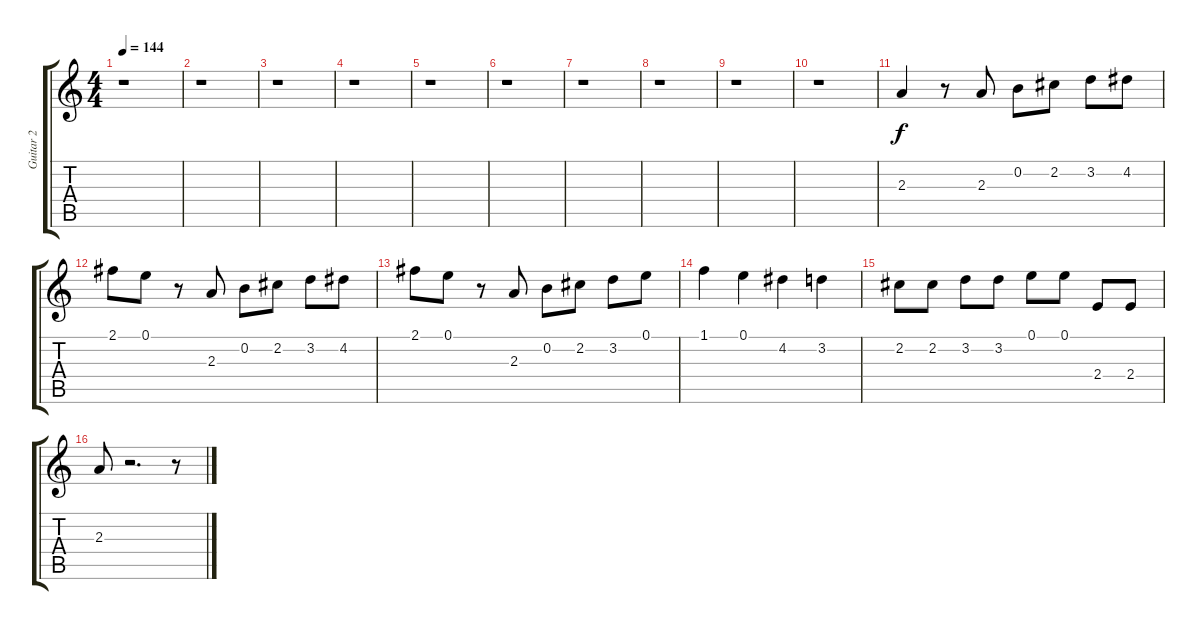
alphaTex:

\track ("Guitar 2" "Guitar 2") {instrument acousticguitarnylon}
\staff {score tabs}
\tuning (E4 B3 G3 D3 A2 E2) {hide}
\ts (4 4)
\tempo 144
\clef g2
\ks c
r.1{dy f} |
r.1 |
r.1 |
r.1 |
r.1 |
r.1 |
r.1 |
r.1 |
r.1 |
r.1 |
2.3.4 r.8 2.3.8 0.2.8 2.2.8 3.2.8 4.2.8 |
2.1.8 0.1.8 r.8 2.3.8 0.2.8 2.2.8 3.2.8 4.2.8 |
2.1.8 0.1.8 r.8 2.3.8 0.2.8 2.2.8 3.2.8 0.1.8 |
1.1.4 0.1.4 4.2.4 3.2.4 |
2.2.8 2.2.8 3.2.8 3.2.8 0.1.8 0.1.8 2.4.8 2.4.8 |
2.3.8 r.2{d} r.8
